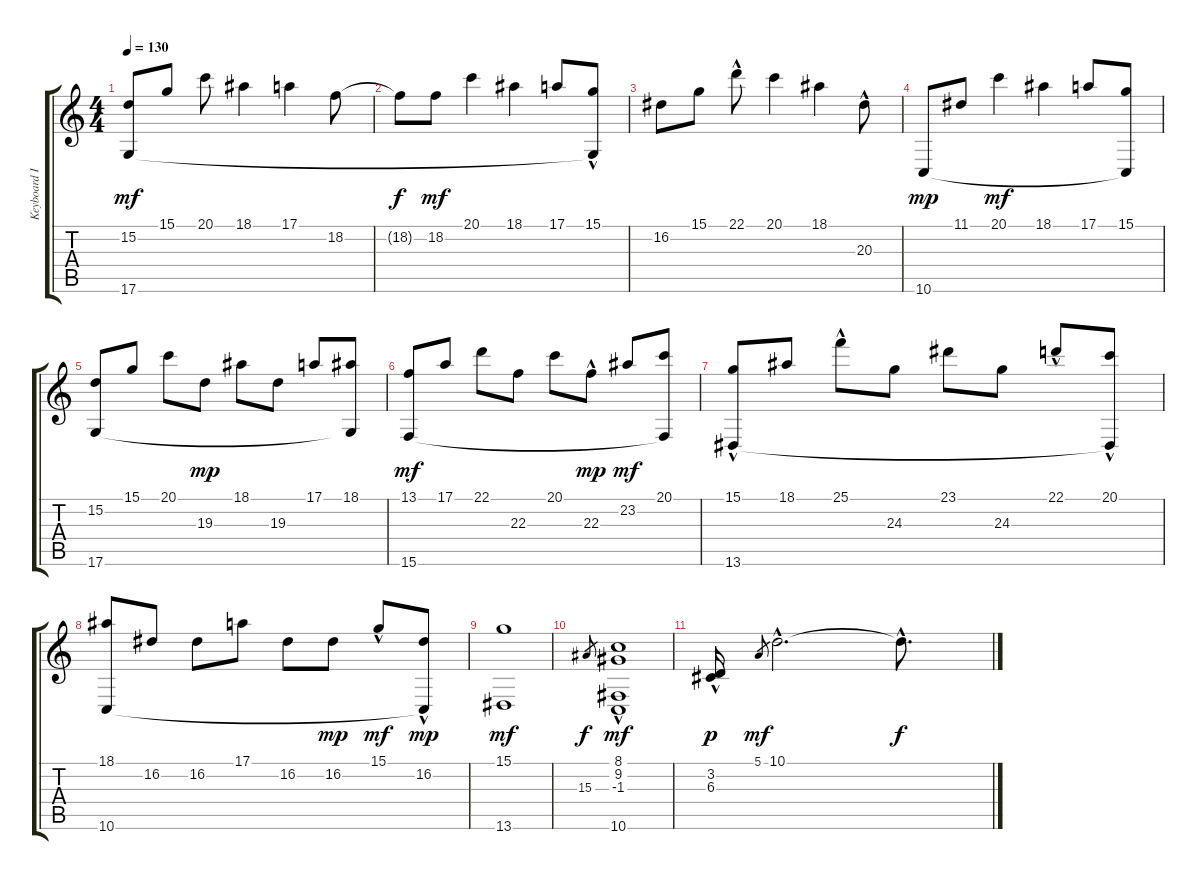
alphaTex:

\track ("Keyboard II" "Keyboard I") {instrument acousticgrandpiano}
\staff {score tabs}
\tuning (E4 B3 G3 D3 A2 D2) {hide}
\ts (4 4)
\tempo 130
\clef g2
\ks c
(15.2 17.6).8{dy mf} 15.1.8 20.1.8 18.1.4 17.1.4 18.2.8 |
18.2{t}.8{dy f} 18.2.8{dy mf} 20.1.4 18.1.4 17.1.8 (15.1{hac} 17.6{t}).8 |
16.2.8 15.1.8 22.1{hac}.8 20.1.4 18.1.4 20.3{hac}.8 |
10.6.8{dy mp} 11.1.8 20.1.4{dy mf} 18.1.4 17.1.8 (15.1 10.6{t}).8 |
(15.2 17.6).8 15.1.8 20.1.8 19.3.8{dy mp} 18.1.8 19.3.8 17.1.8 (18.1 17.6{t}).8 |
(13.1 15.6).8{dy mf} 17.1.8 22.1.8 22.3.8 20.1.8 22.3{hac}.8{dy mp} 23.2.8{dy mf} (20.1 15.6{t}).8 |
(15.1{hac} 13.6).8 18.1.8 25.1{hac}.8 24.3.8 23.1.8 24.3.8 22.1{hac}.8 (20.1{hac} 13.6{t}).8 |
(18.1 10.6).8 16.2.8 16.2.8 17.1.8 16.2.8 16.2.8{dy mp} 15.1{hac}.8{dy mf} (16.2{hac} 10.6{t}).8{dy mp} |
(15.1 13.6).1{dy mf} |
15.3.8{gr dy f} (8.1{hac} 9.2{hac} -1.3 10.6).1{dy mf} |
(3.2{hac} 6.3{hac}).16{dy p} 5.1.8{gr dy mf} 10.1{hac}.2{d} 10.1{hac t}.8{d dy f}
